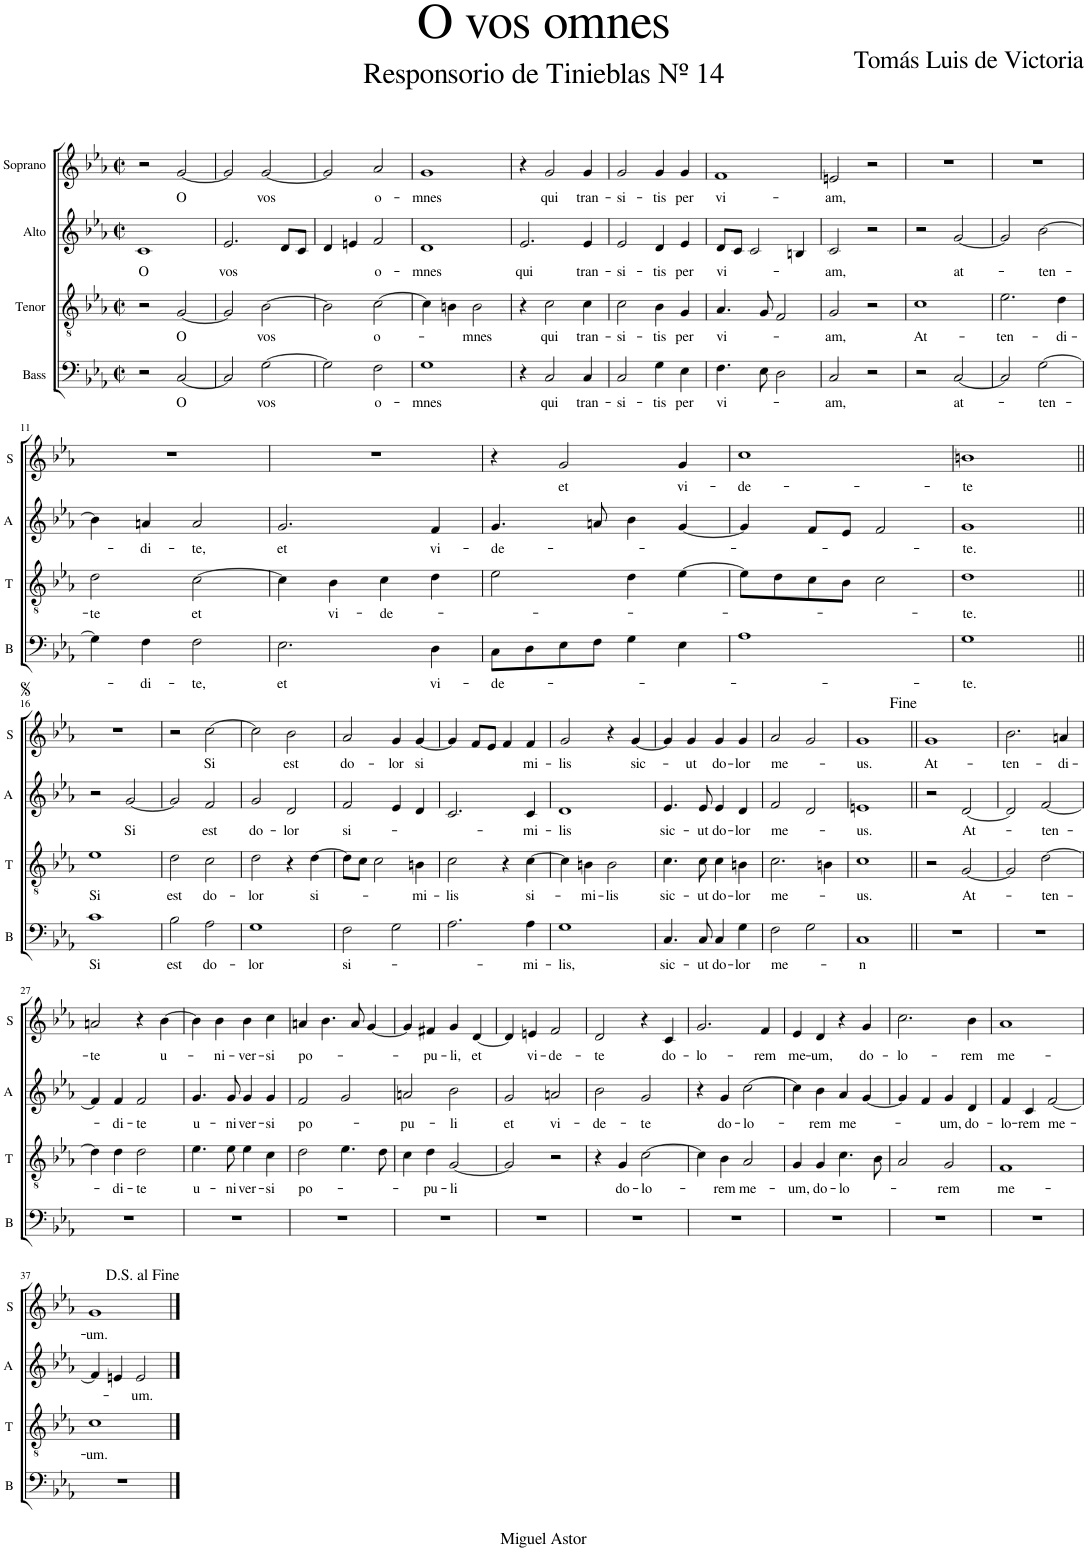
**kern	**text	**kern	**text	**kern	**text	**kern	**text
*part4	*part4	*part3	*part3	*part2	*part2	*part1	*part1
*staff4	*staff4	*staff3	*staff3	*staff2	*staff2	*staff1	*staff1
*I"Bass	*	*I"Tenor	*	*I"Alto	*	*I"Soprano	*
*I'B	*	*I'T	*	*I'A	*	*I'S	*
*clefF4	*	*clefGv2	*	*clefG2	*	*clefG2	*
*k[b-e-a-]	*	*k[b-e-a-]	*	*k[b-e-a-]	*	*k[b-e-a-]	*
*M4/4	*	*M4/4	*	*M4/4	*	*M4/4	*
*met(c|)	*	*met(c|)	*	*met(c|)	*	*met(c|)	*
=1	=1	=1	=1	=1	=1	=1	=1
!	!	!	!	!	!LO:LY:b	!	!
2r	.	2r	.	1c	O	2r	.
!	!LO:LY:b	!	!LO:LY:b	!	!	!	!LO:LY:b
[2C/	O	[2G/	O	.	.	[2g/	O
=2	=2	=2	=2	=2	=2	=2	=2
!	!	!	!	!	!LO:LY:b	!	!
2C/]	.	2G/]	.	2.e-/	vos	2g/]	.
!	!LO:LY:b	!	!LO:LY:b	!	!	!	!LO:LY:b
[2G\	vos	[2B-\	vos	.	.	[2g/	vos
.	.	.	.	8d/L	.	.	.
.	.	.	.	8c/J	.	.	.
=3	=3	=3	=3	=3	=3	=3	=3
2G\]	.	2B-\]	.	4d/	.	2g/]	.
.	.	.	.	4en/	.	.	.
!	!LO:LY:b	!	!LO:LY:b	!	!LO:LY:b	!	!LO:LY:b
2F\	o-	[2c\	o-	2f/	o-	2a-/	o-
=4	=4	=4	=4	=4	=4	=4	=4
!	!LO:LY:b	!	!	!	!LO:LY:b	!	!LO:LY:b
1G	-mnes	4c\]	.	1d	-mnes	1g	-mnes
.	.	4Bn\	.	.	.	.	.
!	!	!	!LO:LY:b	!	!	!	!
.	.	2B\	-mnes	.	.	.	.
=5	=5	=5	=5	=5	=5	=5	=5
!	!	!	!	!	!LO:LY:b	!	!
4r	.	4r	.	2.e-/	qui	4r	.
!	!LO:LY:b	!	!LO:LY:b	!	!	!	!LO:LY:b
2C/	qui	2c\	qui	.	.	2g/	qui
!	!LO:LY:b	!	!LO:LY:b	!	!LO:LY:b	!	!LO:LY:b
4C/	tran-	4c\	tran-	4e-/	tran-	4g/	tran-
=6	=6	=6	=6	=6	=6	=6	=6
!	!LO:LY:b	!	!LO:LY:b	!	!LO:LY:b	!	!LO:LY:b
2C/	-si-	2c\	-si-	2e-/	-si-	2g/	-si-
!	!LO:LY:b	!	!LO:LY:b	!	!LO:LY:b	!	!LO:LY:b
4G\	-tis	4B-\	-tis	4d/	-tis	4g/	-tis
!	!LO:LY:b	!	!LO:LY:b	!	!LO:LY:b	!	!LO:LY:b
4E-\	per	4G/	per	4e-/	per	4g/	per
=7	=7	=7	=7	=7	=7	=7	=7
!	!LO:LY:b	!	!LO:LY:b	!	!LO:LY:b	!	!LO:LY:b
4.F\	vi-	4.A-/	vi-	8d/L	vi-	1f	vi-
.	.	.	.	8c/J	.	.	.
.	.	.	.	2c/	.	.	.
8E-\	.	8G/	.	.	.	.	.
2D\	.	2F/	.	.	.	.	.
.	.	.	.	4Bn/	.	.	.
=8	=8	=8	=8	=8	=8	=8	=8
!	!LO:LY:b	!	!LO:LY:b	!	!LO:LY:b	!	!LO:LY:b
2C/	-am,	2G/	-am,	2c/	-am,	2en/	-am,
2r	.	2r	.	2r	.	2r	.
=9	=9	=9	=9	=9	=9	=9	=9
!	!	!	!LO:LY:b	!	!	!	!
2r	.	1c	At-	2r	.	1r	.
!	!LO:LY:b	!	!	!	!LO:LY:b	!	!
[2C/	at-	.	.	[2g/	at-	.	.
=10	=10	=10	=10	=10	=10	=10	=10
!	!	!	!LO:LY:b	!	!	!	!
2C/]	.	2.e-\	-ten-	2g/]	.	1r	.
!	!LO:LY:b	!	!	!	!LO:LY:b	!	!
[2G\	-ten-	.	.	[2b-\	-ten-	.	.
!	!	!	!LO:LY:b	!	!	!	!
.	.	4d\	-di-	.	.	.	.
!!LO:LB:g=z
=11	=11	=11	=11	=11	=11	=11	=11
!	!	!	!LO:LY:b	!	!	!	!
4G\]	.	2d\	-te	4b-\]	.	1r	.
!	!LO:LY:b	!	!	!	!LO:LY:b	!	!
4F\	-di-	.	.	4an/	-di-	.	.
!	!LO:LY:b	!	!LO:LY:b	!	!LO:LY:b	!	!
2F\	-te,	[2c\	et	2a/	-te,	.	.
=12	=12	=12	=12	=12	=12	=12	=12
!	!LO:LY:b	!	!	!	!LO:LY:b	!	!
2.E-\	et	4c\]	.	2.g/	et	1r	.
!	!	!	!LO:LY:b	!	!	!	!
.	.	4B-\	vi-	.	.	.	.
!	!	!	!LO:LY:b	!	!	!	!
.	.	4c\	-de-	.	.	.	.
!	!LO:LY:b	!	!	!	!LO:LY:b	!	!
4D\	vi-	4d\	.	4f/	vi-	.	.
=13	=13	=13	=13	=13	=13	=13	=13
!	!LO:LY:b	!	!	!	!LO:LY:b	!	!
8C\L	-de-	2e-\	.	4.g/	-de-	4r	.
8D\	.	.	.	.	.	.	.
!	!	!	!	!	!	!	!LO:LY:b
8E-\	.	.	.	.	.	2g/	et
8F\J	.	.	.	8an/	.	.	.
4G\	.	4d\	.	4b-\	.	.	.
!	!	!	!	!	!	!	!LO:LY:b
4E-\	.	[4e-\	.	[4g/	.	4g/	vi-
=14	=14	=14	=14	=14	=14	=14	=14
!	!	!	!	!	!	!	!LO:LY:b
1A-	.	8e-\L]	.	4g/]	.	1cc	-de-
.	.	8d\	.	.	.	.	.
.	.	8c\	.	8f/L	.	.	.
.	.	8B-\J	.	8e-/J	.	.	.
.	.	2c\	.	2f/	.	.	.
=15	=15	=15	=15	=15	=15	=15	=15
!	!LO:LY:b	!	!LO:LY:b	!	!LO:LY:b	!	!LO:LY:b
1G	-te.	1d	-te.	1g	-te.	1bn	-te
!!LO:LB:g=z
=16||	=16||	=16||	=16||	=16||	=16||	=16||	=16||
!	!LO:LY:b	!	!LO:LY:b	!	!	!	!
1c	Si	1e-	Si	2r	.	1r	.
!	!	!	!	!	!LO:LY:b	!	!
.	.	.	.	[2g/	Si	.	.
=17	=17	=17	=17	=17	=17	=17	=17
!	!LO:LY:b	!	!LO:LY:b	!	!	!	!
2B-\	est	2d\	est	2g/]	.	2r	.
!	!LO:LY:b	!	!LO:LY:b	!	!LO:LY:b	!	!LO:LY:b
2A-\	do-	2c\	do-	2f/	est	[2cc\	Si
=18	=18	=18	=18	=18	=18	=18	=18
!	!LO:LY:b	!	!LO:LY:b	!	!LO:LY:b	!	!
1G	-lor	2d\	-lor	2g/	do-	2cc\]	.
!	!	!	!	!	!LO:LY:b	!	!LO:LY:b
.	.	4r	.	2d/	-lor	2b-\	est
!	!	!	!LO:LY:b	!	!	!	!
.	.	[4d\	si-	.	.	.	.
=19	=19	=19	=19	=19	=19	=19	=19
!	!LO:LY:b	!	!	!	!LO:LY:b	!	!LO:LY:b
2F\	si-	8d\L]	.	2f/	si-	2a-/	do-
.	.	8c\J	.	.	.	.	.
.	.	2c\	.	.	.	.	.
!	!	!	!	!	!	!	!LO:LY:b
2G\	.	.	.	4e-/	.	4g/	-lor
!	!	!	!LO:LY:b	!	!	!	!LO:LY:b
.	.	4Bn\	-mi-	4d/	.	[4g/	si
=20	=20	=20	=20	=20	=20	=20	=20
!	!	!	!LO:LY:b	!	!	!	!
2.A-\	.	2c\	-lis	2.c/	.	4g/]	.
.	.	.	.	.	.	8f/L	.
.	.	.	.	.	.	8e-/J	.
.	.	4r	.	.	.	4f/	.
!	!LO:LY:b	!	!LO:LY:b	!	!LO:LY:b	!	!LO:LY:b
4A-\	-mi-	[4c\	si-	4c/	-mi-	4f/	mi-
=21	=21	=21	=21	=21	=21	=21	=21
!	!LO:LY:b	!	!	!	!LO:LY:b	!	!LO:LY:b
1G	-lis,	4c\]	.	1d	-lis	2g/	-lis
!	!	!	!LO:LY:b	!	!	!	!
.	.	4Bn\	-mi-	.	.	.	.
!	!	!	!LO:LY:b	!	!	!	!
.	.	2B\	-lis	.	.	4r	.
!	!	!	!	!	!	!	!LO:LY:b
.	.	.	.	.	.	[4g/	sic-
=22	=22	=22	=22	=22	=22	=22	=22
!	!LO:LY:b	!	!LO:LY:b	!	!LO:LY:b	!	!
4.C/	sic-	4.c\	sic-	4.e-/	sic-	4g/]	.
!	!	!	!	!	!	!	!LO:LY:b
.	.	.	.	.	.	4g/	-ut
!	!LO:LY:b	!	!LO:LY:b	!	!LO:LY:b	!	!
8C/	-ut	8c\	-ut	8e-/	-ut	.	.
!	!LO:LY:b	!	!LO:LY:b	!	!LO:LY:b	!	!LO:LY:b
4C/	do-	4c\	do-	4e-/	do-	4g/	do-
!	!LO:LY:b	!	!LO:LY:b	!	!LO:LY:b	!	!LO:LY:b
4G\	-lor	4Bn\	-lor	4d/	-lor	4g/	-lor
=23	=23	=23	=23	=23	=23	=23	=23
!	!LO:LY:b	!	!LO:LY:b	!	!LO:LY:b	!	!LO:LY:b
2F\	me-	2.c\	me-	2f/	me-	2a-/	me-
2G\	.	.	.	2d/	.	2g/	.
.	.	4Bn\	.	.	.	.	.
=24	=24	=24	=24	=24	=24	=24	=24
!	!LO:LY:b	!	!LO:LY:b	!	!LO:LY:b	!	!LO:LY:b
1C	-n	1c	-us.	1en	-us.	1g	-us.
=25||	=25||	=25||	=25||	=25||	=25||	=25||	=25||
!	!	!	!	!	!	!	!LO:LY:b
1r	.	2r	.	2r	.	1g	At-
!	!	!	!LO:LY:b	!	!LO:LY:b	!	!
.	.	[2G/	At-	[2d/	At-	.	.
=26	=26	=26	=26	=26	=26	=26	=26
!	!	!	!	!	!	!	!LO:LY:b
1r	.	2G/]	.	2d/]	.	2.b-\	-ten-
!	!	!	!LO:LY:b	!	!LO:LY:b	!	!
.	.	[2d\	-ten-	[2f/	-ten-	.	.
!	!	!	!	!	!	!	!LO:LY:b
.	.	.	.	.	.	4an/	-di-
!!LO:LB:g=z
=27	=27	=27	=27	=27	=27	=27	=27
!	!	!	!	!	!	!	!LO:LY:b
1r	.	4d\]	.	4f/]	.	2an/	-te
!	!	!	!LO:LY:b	!	!LO:LY:b	!	!
.	.	4d\	-di-	4f/	-di-	.	.
!	!	!	!LO:LY:b	!	!LO:LY:b	!	!
.	.	2d\	-te	2f/	-te	4r	.
!	!	!	!	!	!	!	!LO:LY:b
.	.	.	.	.	.	[4b-\	u-
=28	=28	=28	=28	=28	=28	=28	=28
!	!	!	!LO:LY:b	!	!LO:LY:b	!	!
1r	.	4.e-\	u-	4.g/	u-	4b-\]	.
!	!	!	!	!	!	!	!LO:LY:b
.	.	.	.	.	.	4b-\	-ni-
!	!	!	!LO:LY:b	!	!LO:LY:b	!	!
.	.	8e-\	-ni-	8g/	-ni-	.	.
!	!	!	!LO:LY:b	!	!LO:LY:b	!	!LO:LY:b
.	.	4e-\	-ver-	4g/	-ver-	4b-\	-ver-
!	!	!	!LO:LY:b	!	!LO:LY:b	!	!LO:LY:b
.	.	4c\	-si	4g/	-si	4cc\	-si
=29	=29	=29	=29	=29	=29	=29	=29
!	!	!	!LO:LY:b	!	!LO:LY:b	!	!LO:LY:b
1r	.	2d\	po-	2f/	po-	4an/	po-
.	.	.	.	.	.	4.b-\	.
.	.	4.e-\	.	2g/	.	.	.
.	.	.	.	.	.	8a/	.
.	.	.	.	.	.	[4g/	.
.	.	8d\	.	.	.	.	.
=30	=30	=30	=30	=30	=30	=30	=30
!	!	!	!	!	!LO:LY:b	!	!
1r	.	4c\	.	2an/	-pu-	4g/]	.
!	!	!	!LO:LY:b	!	!	!	!LO:LY:b
.	.	4d\	-pu-	.	.	4f#X/	-pu-
!	!	!	!LO:LY:b	!	!LO:LY:b	!	!LO:LY:b
.	.	[2G/	-li	2b-\	-li	4g/	-li,
!	!	!	!	!	!	!	!LO:LY:b
.	.	.	.	.	.	[4d/	et
=31	=31	=31	=31	=31	=31	=31	=31
!	!	!	!	!	!LO:LY:b	!	!
1r	.	2G/]	.	2g/	et	4d/]	.
!	!	!	!	!	!	!	!LO:LY:b
.	.	.	.	.	.	4en/	vi-
!	!	!	!	!	!LO:LY:b	!	!LO:LY:b
.	.	2r	.	2an/	vi-	2f/	-de-
=32	=32	=32	=32	=32	=32	=32	=32
!	!	!	!	!	!LO:LY:b	!	!LO:LY:b
1r	.	4r	.	2b-\	-de-	2d/	-te
!	!	!	!LO:LY:b	!	!	!	!
.	.	4G/	do-	.	.	.	.
!	!	!	!LO:LY:b	!	!LO:LY:b	!	!
.	.	[2c\	-lo-	2g/	-te	4r	.
!	!	!	!	!	!	!	!LO:LY:b
.	.	.	.	.	.	4c/	do-
=33	=33	=33	=33	=33	=33	=33	=33
!	!	!	!	!	!	!	!LO:LY:b
1r	.	4c\]	.	4r	.	2.g/	-lo-
!	!	!	!LO:LY:b	!	!LO:LY:b	!	!
.	.	4B-\	-rem	4g/	do-	.	.
!	!	!	!LO:LY:b	!	!LO:LY:b	!	!
.	.	2A-/	me-	[2cc\	-lo-	.	.
!	!	!	!	!	!	!	!LO:LY:b
.	.	.	.	.	.	4f/	-rem
=34	=34	=34	=34	=34	=34	=34	=34
!	!	!	!LO:LY:b	!	!	!	!LO:LY:b
1r	.	4G/	-um,	4cc\]	.	4e-/	me-
!	!	!	!LO:LY:b	!	!LO:LY:b	!	!LO:LY:b
.	.	4G/	do-	4b-\	-rem	4d/	-um,
!	!	!	!LO:LY:b	!	!LO:LY:b	!	!
.	.	4.c\	-lo-	4a-/	me-	4r	.
!	!	!	!	!	!	!	!LO:LY:b
.	.	.	.	[4g/	.	4g/	do-
.	.	8B-\	.	.	.	.	.
=35	=35	=35	=35	=35	=35	=35	=35
!	!	!	!	!	!	!	!LO:LY:b
1r	.	2A-/	.	4g/]	.	2.cc\	-lo-
.	.	.	.	4f/	.	.	.
!	!	!	!LO:LY:b	!	!LO:LY:b	!	!
.	.	2G/	-rem	4g/	-um,	.	.
!	!	!	!	!	!LO:LY:b	!	!LO:LY:b
.	.	.	.	4d/	do-	4b-\	-rem
=36	=36	=36	=36	=36	=36	=36	=36
!	!	!	!LO:LY:b	!	!LO:LY:b	!	!LO:LY:b
1r	.	1F	me-	4f/	-lo-	1a-	me-
!	!	!	!	!	!LO:LY:b	!	!
.	.	.	.	4c/	-rem	.	.
!	!	!	!	!	!LO:LY:b	!	!
.	.	.	.	[2f/	me-	.	.
!!LO:LB:g=z
=37	=37	=37	=37	=37	=37	=37	=37
!	!	!	!LO:LY:b	!	!	!	!LO:LY:b
1r	.	1c	-um.	4f/]	.	1g	-um.
.	.	.	.	4en/	.	.	.
!	!	!	!	!	!LO:LY:b	!	!
.	.	.	.	2e/	-um.	.	.
==	==	==	==	==	==	==	==
*-	*-	*-	*-	*-	*-	*-	*-
